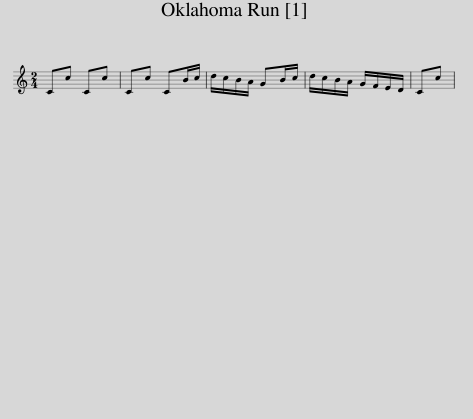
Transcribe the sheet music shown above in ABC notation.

X:1
L:1/8
M:2/4
I:linebreak $
K:C
V:1 treble
V:1
 Cc Cc | Cc CB/c/ | d/c/B/A/ GB/c/ | d/c/B/A/ G/F/E/D/ | Cc | %5
